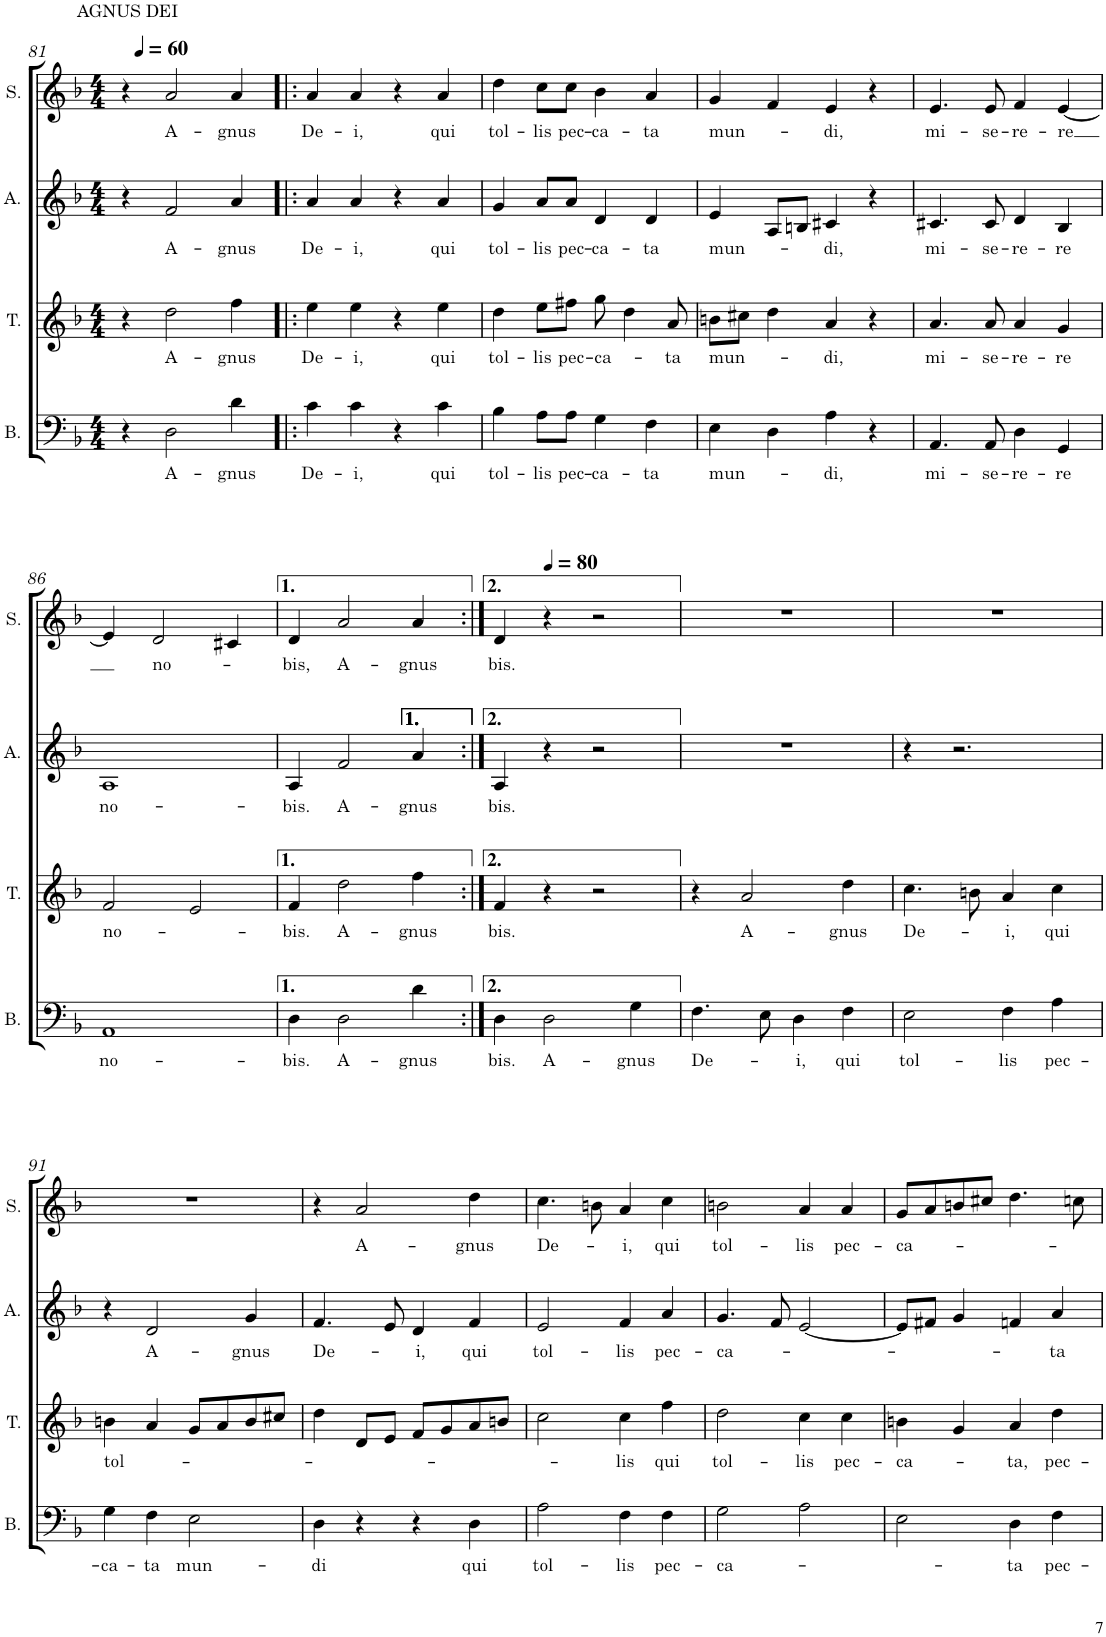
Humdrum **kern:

**kern	**text	**kern	**text	**kern	**text	**kern	**text
*part4	*part4	*part3	*part3	*part2	*part2	*part1	*part1
*staff4	*staff4	*staff3	*staff3	*staff2	*staff2	*staff1	*staff1
*I"Basse	*	*I"Ténor	*	*I"Alto	*	*I"Soprano	*
*I'B.	*	*I'T.	*	*I'A.	*	*I'S.	*
!!LO:PB:g=z
*clefF4	*	*clefG2	*	*clefG2	*	*clefG2	*
*k[b-]	*	*k[b-]	*	*k[b-]	*	*k[b-]	*
*M4/4	*	*M4/4	*	*M4/4	*	*M4/4	*
*MM60	*	*MM60	*	*MM60	*	*MM60	*
=81	=81	=81	=81	=81	=81	=81	=81
!	!	!	!	!	!	!LO:TX:a:t=AGNUS DEI	!
4r	.	4r	.	4r	.	4r	.
!	!LO:LY:b	!	!LO:LY:b	!	!LO:LY:b	!	!LO:LY:b
2D\	A-	2dd\	A-	2f/	A-	2a/	A-
!	!LO:LY:b	!	!LO:LY:b	!	!LO:LY:b	!	!LO:LY:b
4d\	-gnus	4ff\	-gnus	4a/	-gnus	4a/	-gnus
=82!|:	=82!|:	=82!|:	=82!|:	=82!|:	=82!|:	=82!|:	=82!|:
!	!LO:LY:b	!	!LO:LY:b	!	!LO:LY:b	!	!LO:LY:b
4c\	De-	4ee\	De-	4a/	De-	4a/	De-
!	!LO:LY:b	!	!LO:LY:b	!	!LO:LY:b	!	!LO:LY:b
4c\	-i,	4ee\	-i,	4a/	-i,	4a/	-i,
4r	.	4r	.	4r	.	4r	.
!	!LO:LY:b	!	!LO:LY:b	!	!LO:LY:b	!	!LO:LY:b
4c\	qui	4ee\	qui	4a/	qui	4a/	qui
=83	=83	=83	=83	=83	=83	=83	=83
!	!LO:LY:b	!	!LO:LY:b	!	!LO:LY:b	!	!LO:LY:b
4B-\	tol-	4dd\	tol-	4g/	tol-	4dd\	tol-
!	!LO:LY:b	!	!LO:LY:b	!	!LO:LY:b	!	!LO:LY:b
8A\L	-lis	8ee\L	-lis	8a/L	-lis	8cc\L	-lis
!	!LO:LY:b	!	!LO:LY:b	!	!LO:LY:b	!	!LO:LY:b
8A\J	pec-	8ff#X\J	pec-	8a/J	pec-	8cc\J	pec-
!	!LO:LY:b	!	!LO:LY:b	!	!LO:LY:b	!	!LO:LY:b
4G\	-ca-	8gg\	-ca-	4d/	-ca-	4b-\	-ca-
.	.	4dd\	.	.	.	.	.
!	!LO:LY:b	!	!	!	!LO:LY:b	!	!LO:LY:b
4F\	-ta	.	.	4d/	-ta	4a/	-ta
!	!	!	!LO:LY:b	!	!	!	!
.	.	8a/	-ta	.	.	.	.
=84	=84	=84	=84	=84	=84	=84	=84
!	!LO:LY:b	!	!LO:LY:b	!	!LO:LY:b	!	!LO:LY:b
4E\	mun-	8bn\L	mun-	4e/	mun-	4g/	mun-
.	.	8cc#X\J	.	.	.	.	.
4D\	.	4dd\	.	8A/L	.	4f/	.
.	.	.	.	8Bn/J	.	.	.
!	!LO:LY:b	!	!LO:LY:b	!	!LO:LY:b	!	!LO:LY:b
4A\	-di,	4a/	-di,	4c#X/	-di,	4e/	-di,
4r	.	4r	.	4r	.	4r	.
=85	=85	=85	=85	=85	=85	=85	=85
!	!LO:LY:b	!	!LO:LY:b	!	!LO:LY:b	!	!LO:LY:b
4.AA/	mi-	4.a/	mi-	4.c#X/	mi-	4.e/	mi-
!	!LO:LY:b	!	!LO:LY:b	!	!LO:LY:b	!	!LO:LY:b
8AA/	-se-	8a/	-se-	8c#/	-se-	8e/	-se-
!	!LO:LY:b	!	!LO:LY:b	!	!LO:LY:b	!	!LO:LY:b
4D\	-re-	4a/	-re-	4d/	-re-	4f/	-re-
!	!LO:LY:b	!	!LO:LY:b	!	!LO:LY:b	!	!LO:LY:b
4GG/	-re	4g/	-re	4B-/	-re	[4e/	-re
!!LO:LB:g=z
=86	=86	=86	=86	=86	=86	=86	=86
!	!LO:LY:b	!	!LO:LY:b	!	!LO:LY:b	!	!
1AA	no-	2f/	no-	1A	no-	4e/]	.
!	!	!	!	!	!	!	!LO:LY:b
.	.	.	.	.	.	2d/	no-
.	.	2e/	.	.	.	.	.
.	.	.	.	.	.	4c#X/	.
=87	=87	=87	=87	=87	=87	=87	=87
!	!LO:LY:b	!	!LO:LY:b	!	!LO:LY:b	!	!LO:LY:b
4D\	-bis.	4f/	-bis.	4A/	-bis.	4d/	-bis,
!	!LO:LY:b	!	!LO:LY:b	!	!LO:LY:b	!	!LO:LY:b
2D\	A-	2dd\	A-	2f/	A-	2a/	A-
!	!LO:LY:b	!	!LO:LY:b	!	!LO:LY:b	!	!LO:LY:b
4d\	-gnus	4ff\	-gnus	4a/	-gnus	4a/	-gnus
=88:|!	=88:|!	=88:|!	=88:|!	=88:|!	=88:|!	=88:|!	=88:|!
!	!LO:LY:b	!	!LO:LY:b	!	!LO:LY:b	!	!LO:LY:b
4D\	bis.	4f/	bis.	4A/	bis.	4d/	bis.
*	*	*	*	*	*	*MM80	*
!	!LO:LY:b	!	!	!	!	!	!
2D\	A-	4r	.	4r	.	4r	.
.	.	2r	.	2r	.	2r	.
!	!LO:LY:b	!	!	!	!	!	!
4G\	-gnus	.	.	.	.	.	.
=89	=89	=89	=89	=89	=89	=89	=89
!	!LO:LY:b	!	!	!	!	!	!
4.F\	De-	4r	.	1r	.	1r	.
!	!	!	!LO:LY:b	!	!	!	!
.	.	2a/	A-	.	.	.	.
8E\	.	.	.	.	.	.	.
!	!LO:LY:b	!	!	!	!	!	!
4D\	-i,	.	.	.	.	.	.
!	!LO:LY:b	!	!LO:LY:b	!	!	!	!
4F\	qui	4dd\	-gnus	.	.	.	.
=90	=90	=90	=90	=90	=90	=90	=90
!	!LO:LY:b	!	!LO:LY:b	!	!	!	!
2E\	tol-	4.cc\	De-	4r	.	1r	.
.	.	.	.	2.r	.	.	.
.	.	8bn\	.	.	.	.	.
!	!LO:LY:b	!	!LO:LY:b	!	!	!	!
4F\	-lis	4a/	-i,	.	.	.	.
!	!LO:LY:b	!	!LO:LY:b	!	!	!	!
4A\	pec-	4cc\	qui	.	.	.	.
!!LO:LB:g=z
=91	=91	=91	=91	=91	=91	=91	=91
!	!LO:LY:b	!	!LO:LY:b	!	!	!	!
4G\	-ca-	4bn\	tol-	4r	.	1r	.
!	!LO:LY:b	!	!	!	!LO:LY:b	!	!
4F\	-ta	4a/	.	2d/	A-	.	.
!	!LO:LY:b	!	!	!	!	!	!
2E\	mun-	8g/L	.	.	.	.	.
.	.	8a/	.	.	.	.	.
!	!	!	!	!	!LO:LY:b	!	!
.	.	8b/	.	4g/	-gnus	.	.
.	.	8cc#X/J	.	.	.	.	.
=92	=92	=92	=92	=92	=92	=92	=92
!	!LO:LY:b	!	!	!	!LO:LY:b	!	!
4D\	-di	4dd\	.	4.f/	De-	4r	.
!	!	!	!	!	!	!	!LO:LY:b
4r	.	8d/L	.	.	.	2a/	A-
.	.	8e/J	.	8e/	.	.	.
!	!	!	!	!	!LO:LY:b	!	!
4r	.	8f/L	.	4d/	-i,	.	.
.	.	8g/	.	.	.	.	.
!	!LO:LY:b	!	!	!	!LO:LY:b	!	!LO:LY:b
4D\	qui	8a/	.	4f/	qui	4dd\	-gnus
.	.	8bn/J	.	.	.	.	.
=93	=93	=93	=93	=93	=93	=93	=93
!	!LO:LY:b	!	!	!	!LO:LY:b	!	!LO:LY:b
2A\	tol-	2cc\	.	2e/	tol-	4.cc\	De-
.	.	.	.	.	.	8bn\	.
!	!LO:LY:b	!	!LO:LY:b	!	!LO:LY:b	!	!LO:LY:b
4F\	-lis	4cc\	-lis	4f/	-lis	4a/	-i,
!	!LO:LY:b	!	!LO:LY:b	!	!LO:LY:b	!	!LO:LY:b
4F\	pec-	4ff\	qui	4a/	pec-	4cc\	qui
=94	=94	=94	=94	=94	=94	=94	=94
!	!LO:LY:b	!	!LO:LY:b	!	!LO:LY:b	!	!LO:LY:b
2G\	-ca-	2dd\	tol-	4.g/	-ca-	2bn\	tol-
.	.	.	.	8f/	.	.	.
!	!	!	!LO:LY:b	!	!	!	!LO:LY:b
2A\	.	4cc\	-lis	[2e/	.	4a/	-lis
!	!	!	!LO:LY:b	!	!	!	!LO:LY:b
.	.	4cc\	pec-	.	.	4a/	pec-
=95	=95	=95	=95	=95	=95	=95	=95
!	!	!	!LO:LY:b	!	!	!	!LO:LY:b
2E\	.	4bn\	-ca-	8e/L]	.	8g/L	-ca-
.	.	.	.	8f#X/J	.	8a/	.
.	.	4g/	.	4g/	.	8bn/	.
.	.	.	.	.	.	8cc#X/J	.
!	!LO:LY:b	!	!LO:LY:b	!	!	!	!
4D\	-ta	4a/	-ta,	4fn/	.	4.dd\	.
!	!LO:LY:b	!	!LO:LY:b	!	!LO:LY:b	!	!
4F\	pec-	4dd\	pec-	4a/	-ta	.	.
.	.	.	.	.	.	8ccn\	.
=	=	=	=	=	=	=	=
*-	*-	*-	*-	*-	*-	*-	*-
